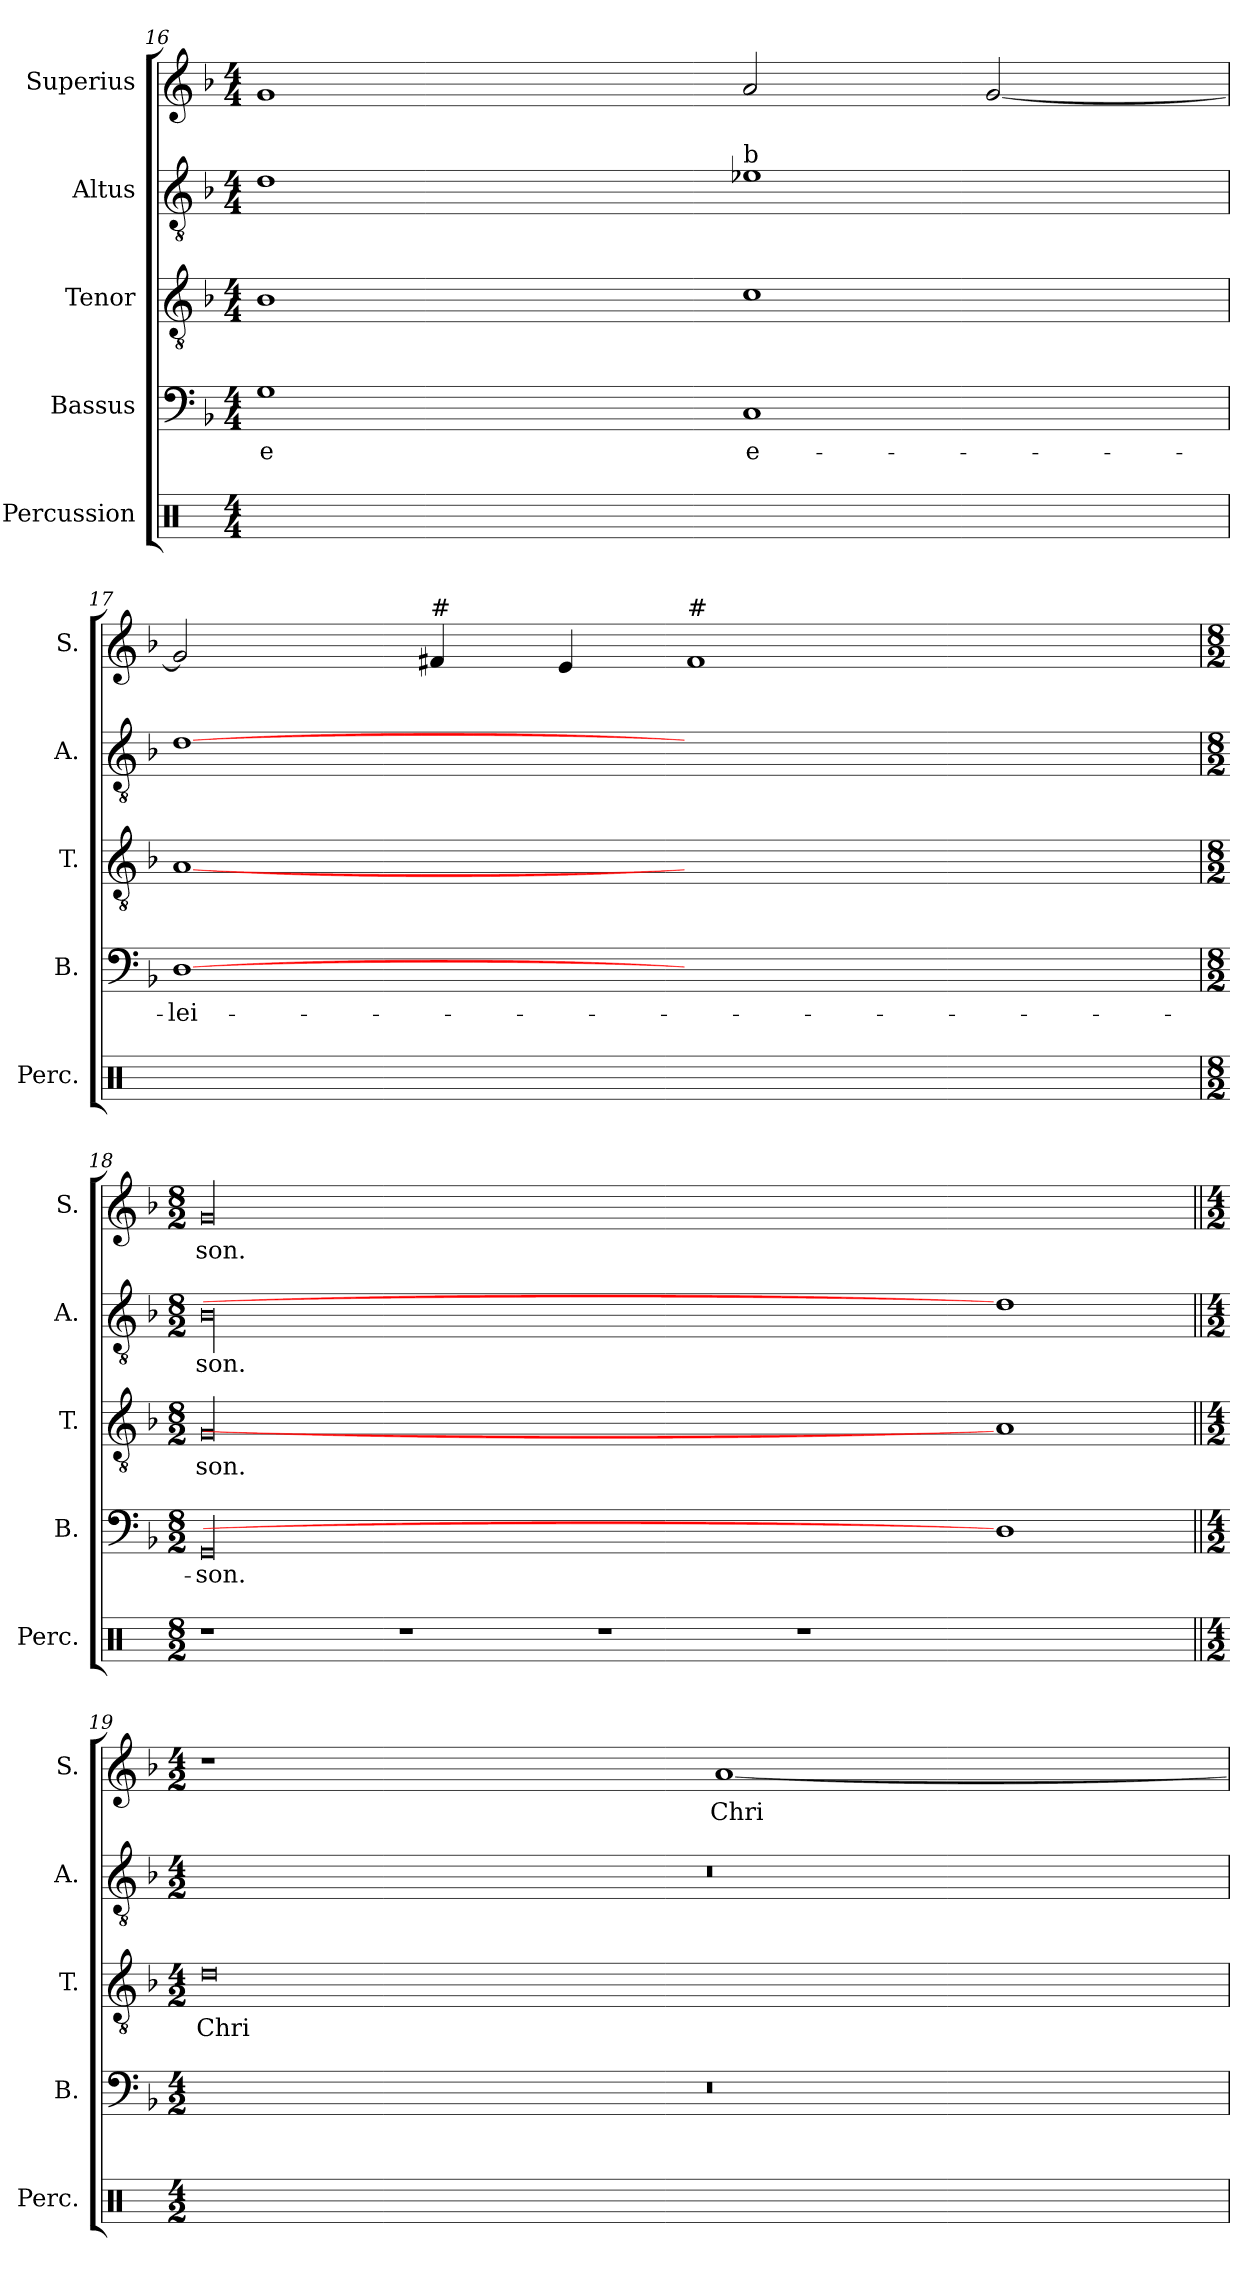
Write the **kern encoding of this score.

**kern	**kern	**text	**kern	**text	**kern	**text	**kern	**text
*part5	*part4	*part4	*part3	*part3	*part2	*part2	*part1	*part1
*staff5	*staff4	*staff4	*staff3	*staff3	*staff2	*staff2	*staff1	*staff1
*I"Percussion	*I"Bassus	*	*I"Tenor	*	*I"Altus	*	*I"Superius	*
*I'Perc.	*I'B.	*	*I'T.	*	*I'A.	*	*I'S.	*
*clefX	*clefF4	*	*clefGv2	*	*clefGv2	*	*clefG2	*
*	*	*	*ITrd7c12	*	*ITrd7c12	*	*	*
*k[]	*k[b-]	*	*k[b-]	*	*k[b-]	*	*k[b-]	*
*C:	*F:	*	*F:	*	*F:	*	*F:	*
*M4/4	*M4/4	*	*M4/4	*	*M4/4	*	*M4/4	*
=16	=16	=16	=16	=16	=16	=16	=16	=16
!	!	!LO:LY:b:color=#000000	!	!	!	!	!	!
16Rei/LLyy	1Gi	-e	1BB-i	.	1Di	.	1gi	.
16Rei/yy	.	.	.	.	.	.	.	.
16Rei/yy	.	.	.	.	.	.	.	.
16Rei/JJyy	.	.	.	.	.	.	.	.
16Rei/LLyy	.	.	.	.	.	.	.	.
16Rei/yy	.	.	.	.	.	.	.	.
16Rei/yy	.	.	.	.	.	.	.	.
16Rei/JJyy	.	.	.	.	.	.	.	.
16Rei/LLyy	.	.	.	.	.	.	.	.
16Rei/yy	.	.	.	.	.	.	.	.
16Rei/yy	.	.	.	.	.	.	.	.
16Rei/JJyy	.	.	.	.	.	.	.	.
16Rei/LLyy	.	.	.	.	.	.	.	.
16Rei/yy	.	.	.	.	.	.	.	.
16Rei/yy	.	.	.	.	.	.	.	.
16Rei/JJyy	.	.	.	.	.	.	.	.
!	!	!	!	!	!LO:TX:a:t=b	!	!	!
!	!	!LO:LY:b:color=#000000	!	!	!	!	!	!
16Rei/LLyy	1Ci	e-	1Ci	.	1E-j	.	2ai/	.
16Rei/yy	.	.	.	.	.	.	.	.
16Rei/yy	.	.	.	.	.	.	.	.
16Rei/JJyy	.	.	.	.	.	.	.	.
16Rei/LLyy	.	.	.	.	.	.	.	.
16Rei/yy	.	.	.	.	.	.	.	.
16Rei/yy	.	.	.	.	.	.	.	.
16Rei/JJyy	.	.	.	.	.	.	.	.
16Rei/LLyy	.	.	.	.	.	.	[<2gi/	.
16Rei/yy	.	.	.	.	.	.	.	.
16Rei/yy	.	.	.	.	.	.	.	.
16Rei/JJyy	.	.	.	.	.	.	.	.
16Rei/LLyy	.	.	.	.	.	.	.	.
16Rei/yy	.	.	.	.	.	.	.	.
16Rei/yy	.	.	.	.	.	.	.	.
16Rei/JJyy	.	.	.	.	.	.	.	.
=17	=17	=17	=17	=17	=17	=17	=17	=17
!	!	!LO:LY:b:color=#000000	!	!	!	!	!	!
16Rei/LLyy	[1Di	-lei-	[1AAi	.	[1Di	.	2gi/]	.
16Rei/yy	.	.	.	.	.	.	.	.
16Rei/yy	.	.	.	.	.	.	.	.
16Rei/JJyy	.	.	.	.	.	.	.	.
16Rei/LLyy	.	.	.	.	.	.	.	.
16Rei/yy	.	.	.	.	.	.	.	.
16Rei/yy	.	.	.	.	.	.	.	.
16Rei/JJyy	.	.	.	.	.	.	.	.
!	!	!	!	!	!	!	!LO:TX:a:t=#	!
16Rei/LLyy	.	.	.	.	.	.	4f#j/	.
16Rei/yy	.	.	.	.	.	.	.	.
16Rei/yy	.	.	.	.	.	.	.	.
16Rei/JJyy	.	.	.	.	.	.	.	.
16Rei/LLyy	.	.	.	.	.	.	4ei/	.
16Rei/yy	.	.	.	.	.	.	.	.
16Rei/yy	.	.	.	.	.	.	.	.
16Rei/JJyy	.	.	.	.	.	.	.	.
!	!	!	!	!	!	!	!LO:TX:a:t=#	!
16Rei/LLyy	1ryy	.	1ryy	.	1ryy	.	1f#j	.
16Rei/yy	.	.	.	.	.	.	.	.
16Rei/yy	.	.	.	.	.	.	.	.
16Rei/JJyy	.	.	.	.	.	.	.	.
16Rei/LLyy	.	.	.	.	.	.	.	.
16Rei/yy	.	.	.	.	.	.	.	.
16Rei/yy	.	.	.	.	.	.	.	.
16Rei/JJyy	.	.	.	.	.	.	.	.
16Rei/LLyy	.	.	.	.	.	.	.	.
16Rei/yy	.	.	.	.	.	.	.	.
16Rei/yy	.	.	.	.	.	.	.	.
16Rei/JJyy	.	.	.	.	.	.	.	.
16Rei/LLyy	.	.	.	.	.	.	.	.
16Rei/yy	.	.	.	.	.	.	.	.
16Rei/yy	.	.	.	.	.	.	.	.
16Rei/JJyy	.	.	.	.	.	.	.	.
=18	=18	=18	=18	=18	=18	=18	=18	=18
*M8/2	*M8/2	*	*M8/2	*	*M8/2	*	*M8/2	*
!	!	!LO:LY:b:color=#000000	!	!	!	!	!	!
!	!	!	!	!LO:LY:b:color=#000000	!	!	!	!
!	!	!	!	!	!	!LO:LY:b:color=#000000	!	!
!	!	!	!	!	!	!	!	!LO:LY:b:color=#000000
1r	00GGi	-son.	00GGi	-son.	00BB-i	-son.	00gi	-son.
1r	.	.	.	.	.	.	.	.
1r	.	.	.	.	.	.	.	.
1r	.	.	.	.	.	.	.	.
1ryy	1Di]	.	1AAi]	.	1Di]	.	1ryy	.
!!LO:PB:g=z
=19||	=19||	=19||	=19||	=19||	=19||	=19||	=19||	=19||
*M4/2	*M4/2	*	*M4/2	*	*M4/2	*	*M4/2	*
!	!LO:N:vis=1	!	!	!	!	!	!	!
!	!	!	!	!LO:LY:b:color=#000000	!LO:N:vis=1	!	!	!
16Rei/LLyy	0r	.	0Di	Chri-	0r	.	1r	.
16Rei/yy	.	.	.	.	.	.	.	.
16Rei/yy	.	.	.	.	.	.	.	.
16Rei/JJyy	.	.	.	.	.	.	.	.
16Rei/LLyy	.	.	.	.	.	.	.	.
16Rei/yy	.	.	.	.	.	.	.	.
16Rei/yy	.	.	.	.	.	.	.	.
16Rei/JJyy	.	.	.	.	.	.	.	.
16Rei/LLyy	.	.	.	.	.	.	.	.
16Rei/yy	.	.	.	.	.	.	.	.
16Rei/yy	.	.	.	.	.	.	.	.
16Rei/JJyy	.	.	.	.	.	.	.	.
16Rei/LLyy	.	.	.	.	.	.	.	.
16Rei/yy	.	.	.	.	.	.	.	.
16Rei/yy	.	.	.	.	.	.	.	.
16Rei/JJyy	.	.	.	.	.	.	.	.
!	!	!	!	!	!	!	!	!LO:LY:b:color=#000000
16Rei/LLyy	.	.	.	.	.	.	[<1ai	Chri-
16Rei/yy	.	.	.	.	.	.	.	.
16Rei/yy	.	.	.	.	.	.	.	.
16Rei/JJyy	.	.	.	.	.	.	.	.
16Rei/LLyy	.	.	.	.	.	.	.	.
16Rei/yy	.	.	.	.	.	.	.	.
16Rei/yy	.	.	.	.	.	.	.	.
16Rei/JJyy	.	.	.	.	.	.	.	.
16Rei/LLyy	.	.	.	.	.	.	.	.
16Rei/yy	.	.	.	.	.	.	.	.
16Rei/yy	.	.	.	.	.	.	.	.
16Rei/JJyy	.	.	.	.	.	.	.	.
16Rei/LLyy	.	.	.	.	.	.	.	.
16Rei/yy	.	.	.	.	.	.	.	.
16Rei/yy	.	.	.	.	.	.	.	.
16Rei/JJyy	.	.	.	.	.	.	.	.
=	=	=	=	=	=	=	=	=
*-	*-	*-	*-	*-	*-	*-	*-	*-
